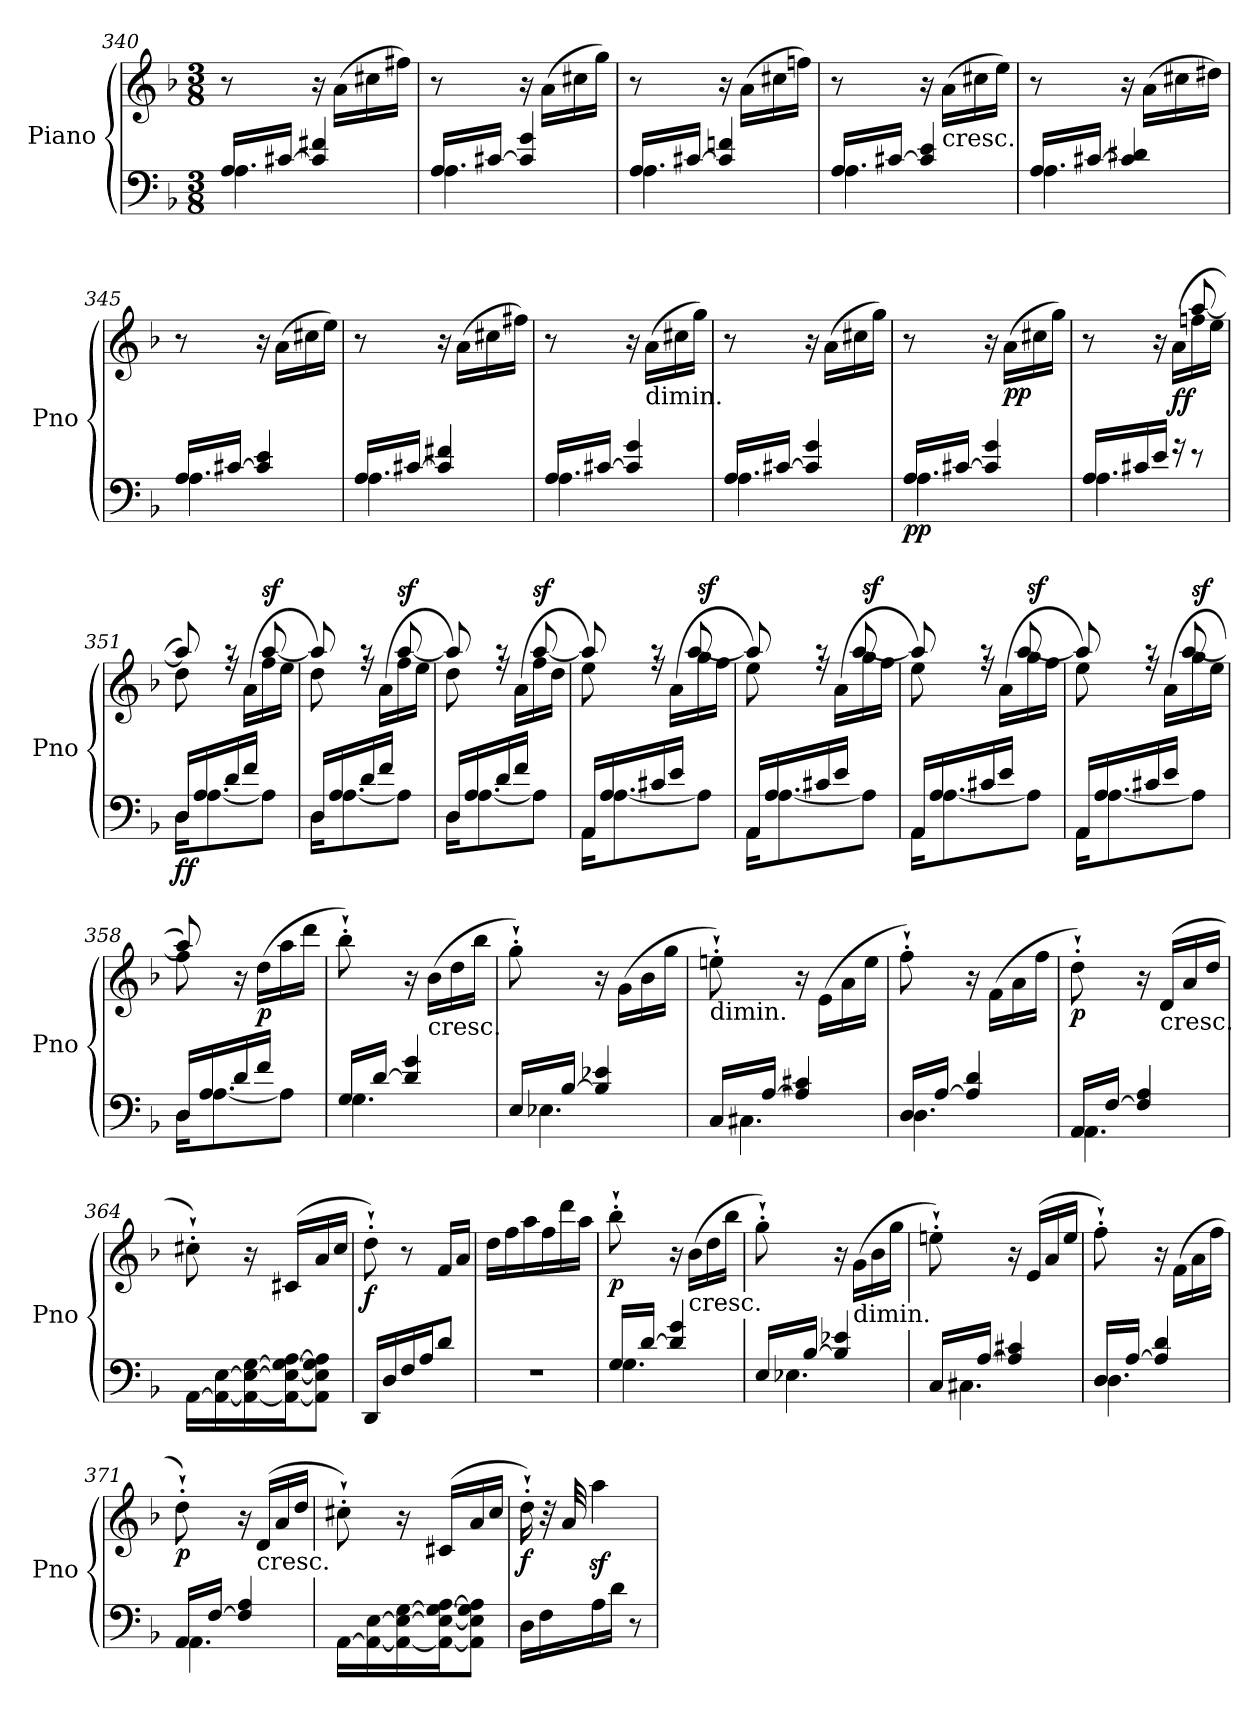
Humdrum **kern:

**kern	**kern	**dynam
*part1	*part1	*part1
*staff2	*staff1	*staff1/2
*I"Piano	*	*
*I'Pno	*	*
*clefF4	*clefG2	*
*k[b-]	*k[b-]	*
*F:	*F:	*
*M3/8	*M3/8	*
=340	=340	=340
*^	*	*
16A/LL	4.A\	8r	.
[16c#X/JJ	.	.	.
4c#/] 4f#X/	.	16r	.
.	.	(>16a\LL	.
.	.	16cc#X\	.
.	.	16ff#X\JJ)	.
=341	=341	=341	=341
16A/LL	4.A\	8r	.
[16c#X/JJ	.	.	.
4c#/] 4g/	.	16r	.
.	.	(>16a\LL	.
.	.	16cc#X\	.
.	.	16gg\JJ)	.
=342	=342	=342	=342
16A/LL	4.A\	8r	.
[16c#X/JJ	.	.	.
4c#/] 4fn/	.	16r	.
.	.	(>16a\LL	.
.	.	16cc#X\	.
.	.	16ffn\JJ)	.
!!LO:LB:g=z
=343	=343	=343	=343
16A/LL	4.A\	8r	.
[16c#X/JJ	.	.	.
4c#/] 4e/	.	16r	.
!	!	!LO:TX:b:t=cresc.	!
.	.	(>16a\LL	.
.	.	16cc#X\	.
.	.	16ee\JJ)	.
=344	=344	=344	=344
16A/LL	4.A\	8r	.
[16c#X/JJ	.	.	.
4c#/] 4d#X/	.	16r	.
.	.	(>16a\LL	.
.	.	16cc#X\	.
.	.	16dd#X\JJ)	.
=345	=345	=345	=345
16A/LL	4.A\	8r	.
[16c#X/JJ	.	.	.
4c#/] 4e/	.	16r	.
.	.	(>16a\LL	.
.	.	16cc#X\	.
.	.	16ee\JJ)	.
=346	=346	=346	=346
16A/LL	4.A\	8r	.
[16c#X/JJ	.	.	.
4c#/] 4f#X/	.	16r	.
.	.	(>16a\LL	.
.	.	16cc#X\	.
.	.	16ff#X\JJ)	.
!!LO:LB:g=z
=347	=347	=347	=347
16A/LL	4.A\	8r	.
[16c#X/JJ	.	.	.
4c#/] 4g/	.	16r	.
!	!	!LO:TX:b:t=dimin.	!
.	.	(>16a\LL	.
.	.	16cc#X\	.
.	.	16gg\JJ)	.
=348	=348	=348	=348
16A/LL	4.A\	8r	.
[16c#X/JJ	.	.	.
4c#/] 4g/	.	16r	.
.	.	(>16a\LL	.
.	.	16cc#X\	.
.	.	16gg\JJ)	.
=349	=349	=349	=349
!	!	!	!LO:DY:b=2
16A/LL	4.A\	8r	pp
[16c#X/JJ	.	.	.
4c#/] 4g/	.	16r	.
!	!	!	!LO:DY:b
.	.	(>16a\LL	pp
.	.	16cc#X\	.
.	.	16gg\JJ)	.
=350	=350	=350	=350
*	*	*^	*
16A/LL	4.A\	8r	4ryy	.
16c#X/	.	.	.	.
16e/JJ	.	16r	.	.
!	!	!	!	!LO:DY:b
16r	.	(<16a\LL	.	ff
8r	.	16ffn\	[8aa/	.
.	.	16ee\JJ	.	.
!!LO:PB:g=z	!!
=351	=351	=351	=351	=351
!	!	!	!	!LO:DY:b=2
16D/LL	16D\KL	8dd\)	8aa/]	ff
16A/	[8.A\	.	.	.
16d/	.	16r	8raa	.
16f/JJ	.	(<16a\LL	.	.
!	!	!	!	!LO:DY:a
8ryy	8A\J]	16ff\	[8aa/	sf
.	.	16ee\JJ	.	.
=352	=352	=352	=352	=352
16D/LL	16D\KL	8dd\)	8aa/]	.
16A/	[8.A\	.	.	.
16d/	.	16r	8raa	.
16f/JJ	.	(<16a\LL	.	.
!	!	!	!	!LO:DY:a
8ryy	8A\J]	16ff\	[8aa/	sf
.	.	16ee\JJ	.	.
=353	=353	=353	=353	=353
16D/LL	16D\KL	8dd\)	8aa/]	.
16A/	[8.A\	.	.	.
16d/	.	16r	8raa	.
16f/JJ	.	(<16a\LL	.	.
!	!	!	!	!LO:DY:a
8ryy	8A\J]	16ff\	[8aa/	sf
.	.	16dd\JJ	.	.
=354	=354	=354	=354	=354
16AA/LL	16AA\KL	8ee\)	8aa/]	.
16A/	[8.A\	.	.	.
16c#X/	.	16r	8raa	.
16e/JJ	.	(<16a\LL	.	.
!	!	!	!	!LO:DY:a
8ryy	8A\J]	16gg\	[8aa/	sf
.	.	16ff\JJ	.	.
!!LO:LB:g=z	!!
=355	=355	=355	=355	=355
16AA/LL	16AA\KL	8ee\)	8aa/]	.
16A/	[8.A\	.	.	.
16c#X/	.	16r	8raa	.
16e/JJ	.	(<16a\LL	.	.
!	!	!	!	!LO:DY:a
8ryy	8A\J]	16gg\	[8aa/	sf
.	.	16ff\JJ	.	.
=356	=356	=356	=356	=356
16AA/LL	16AA\KL	8ee\)	8aa/]	.
16A/	[8.A\	.	.	.
16c#X/	.	16r	8raa	.
16e/JJ	.	(<16a\LL	.	.
!	!	!	!	!LO:DY:a
8ryy	8A\J]	16gg\	[8aa/	sf
.	.	16ff\JJ	.	.
=357	=357	=357	=357	=357
16AA/LL	16AA\KL	8ee\)	8aa/]	.
16A/	[8.A\	.	.	.
16c#X/	.	16r	8raa	.
16e/JJ	.	(<16a\LL	.	.
!	!	!	!	!LO:DY:a
8ryy	8A\J]	16gg\	[8aa/	sf
.	.	16ee\JJ	.	.
=358	=358	=358	=358	=358
16D/LL	16D\KL	8ff\)	8aa/]	.
16A/	[8.A\	.	.	.
16d/	.	16r	4ryy	.
!	!	!	!	!LO:DY:b
16f/JJ	.	(<16dd\LL	.	p
8ryy	8A\J]	16aa\	.	.
.	.	16ddd\JJ	.	.
*	*	*v	*v	*
!!LO:LB:g=z
=359	=359	=359	=359
16G/LL	4.G\	8bb-'`\)	.
[16d/JJ	.	.	.
4d/] 4g/	.	16r	.
!	!	!LO:TX:b:t=cresc.	!
.	.	(>16b-\LL	.
.	.	16dd\	.
.	.	16bb-\JJ	.
=360	=360	=360	=360
16E/LL	4.E-X\	8gg'`\)	.
[16B-/JJ	.	.	.
4B-/] 4e-X/	.	16r	.
.	.	(>16g\LL	.
.	.	16b-\	.
.	.	16gg\JJ	.
=361	=361	=361	=361
!	!	!LO:TX:b:t=dimin.	!
16C/LL	4.C#X\	8een'`\)	.
[16A/JJ	.	.	.
4A/] 4c#X/	.	16r	.
.	.	(>16e\LL	.
.	.	16a\	.
.	.	16ee\JJ	.
=362	=362	=362	=362
16D/LL	4.D\	8ff'`\)	.
[16A/JJ	.	.	.
4A/] 4d/	.	16r	.
.	.	(>16f\LL	.
.	.	16a\	.
.	.	16ff\JJ	.
=363	=363	=363	=363
!	!	!	!LO:DY:b
16AA/LL	4.AA\	8dd'`\)	p
[16F/JJ	.	.	.
4F/] 4A/	.	16r	.
!	!	!LO:TX:b:t=cresc.	!
.	.	(<16d/LL	.
.	.	16a/	.
.	.	16dd/JJ	.
*v	*v	*	*
!!LO:LB:g=z
=364	=364	=364
[16AA\LL	8cc#X'`\)	.
16AA\_ [16E\	.	.
16AA\_ 16E\_ [16G\	16r	.
16AA\_ 16E\_ 16G\_ [16A\J	(<16c#X/LL	.
8AA\] 8E\] 8G\] 8A\]J	16a/	.
.	16cc#/JJ	.
=365	=365	=365
!	!	!LO:DY:b
16DD/LL	8dd'`\)	f
16D/	.	.
16F/	8r	.
16A/J	.	.
8d/J	16f/LL	.
.	16a/JJ	.
=366	=366	=366
4.r	16dd\LL	.
.	16ff\	.
.	16aa\	.
.	16ff\	.
.	16ddd\	.
.	16aa\JJ	.
=367	=367	=367
*^	*	*
!	!	!	!LO:DY:b
16G/LL	4.G\	8bb-'`\	p
[16d/JJ	.	.	.
4d/] 4g/	.	16r	.
!	!	!LO:TX:b:t=cresc.	!
.	.	(>16b-\LL	.
.	.	16dd\	.
.	.	16bb-\JJ	.
=368	=368	=368	=368
16E/LL	4.E-X\	8gg'`\)	.
[16B-/JJ	.	.	.
4B-/] 4e-X/	.	16r	.
!	!	!LO:TX:b:t=dimin.	!
.	.	(>16g\LL	.
.	.	16b-\	.
.	.	16gg\JJ	.
!!LO:LB:g=z
=369	=369	=369	=369
16C/LL	4.C#X\	8een'`\)	.
[16A/JJ	.	.	.
4A/] 4c#X/	.	16r	.
.	.	(<16e/LL	.
.	.	16a/	.
.	.	16ee/JJ	.
=370	=370	=370	=370
16D/LL	4.D\	8ff'`\)	.
[16A/JJ	.	.	.
4A/] 4d/	.	16r	.
.	.	(>16f\LL	.
.	.	16a\	.
.	.	16ff\JJ	.
=371	=371	=371	=371
!	!	!	!LO:DY:b
16AA/LL	4.AA\	8dd'`\)	p
[16F/JJ	.	.	.
4F/] 4A/	.	16r	.
!	!	!LO:TX:b:t=cresc.	!
.	.	(<16d/LL	.
.	.	16a/	.
.	.	16dd/JJ	.
*v	*v	*	*
=372	=372	=372
[16AA\LL	8cc#X'`\)	.
16AA\_ [16E\	.	.
16AA\_ 16E\_ [16G\	16r	.
16AA\_ 16E\_ 16G\_ [16A\J	(<16c#X/LL	.
8AA\] 8E\] 8G\] 8A\]J	16a/	.
.	16cc#/JJ	.
=373	=373	=373
!	!	!LO:DY:b
16D\LL	16dd'`\)	f
16F\	32r	.
.	32a/	.
16A\	4aaz<\	.
16d\JJ	.	.
8r	.	.
=	=	=
*-	*-	*-
